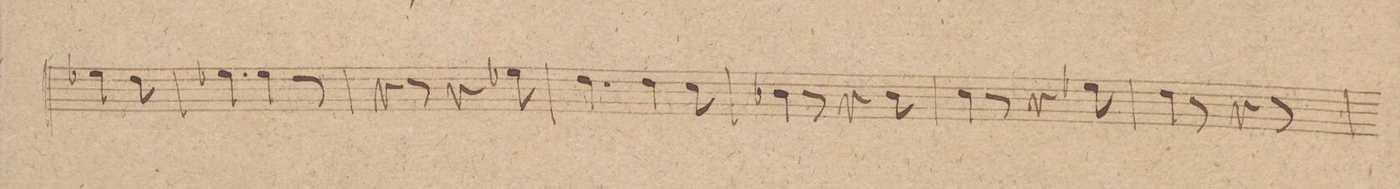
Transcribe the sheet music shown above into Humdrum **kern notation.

**kern	**dynam
*I"Corno 1mo in D	*
*clefG2	*
*k[f#c#]	*
*M6/8	*
4ff\	.
8ee\	.
=62	=62
4.ff\	.
4ff\	.
8r	.
=63	=63
4r	.
8r	.
4r	.
8ff\	.
=64	=64
4.ee\	.
4ee\	.
8dd\	.
=65	=65
4cc#\	.
8r	.
4r	.
8cc\	.
=66	=66
4dd\	.
8r	.
4r	.
8ff\	.
=67	=67
4ee\	.
8r	.
4r	.
8r	.
=68	=68
*-	*-
